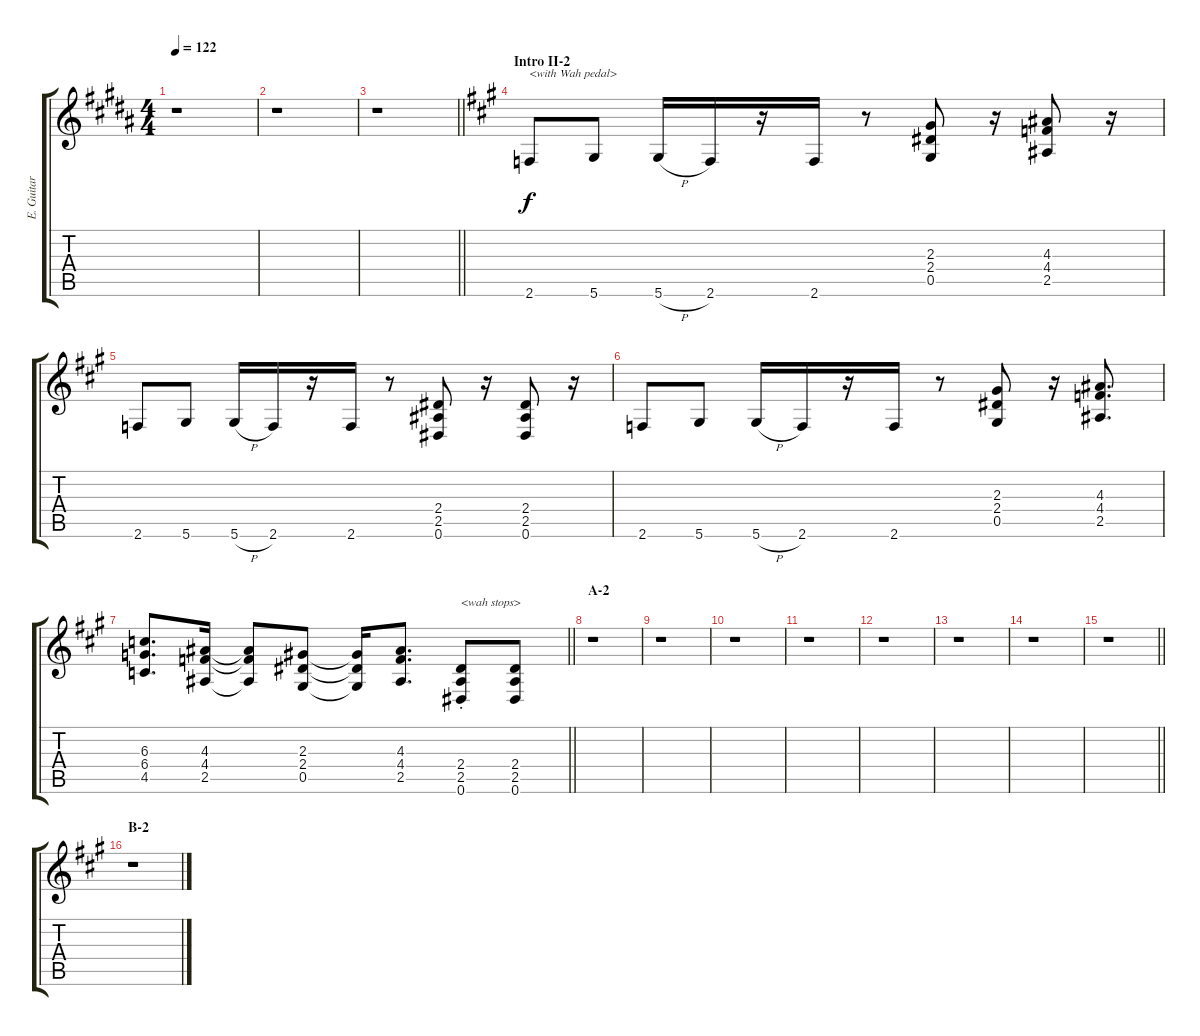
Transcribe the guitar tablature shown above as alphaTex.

\track ("E. Guitar III" "E. Guitar ") {instrument overdrivenguitar}
\staff {score tabs}
\tuning (Eb4 Bb3 Gb3 Db3 Ab2 Eb2) {hide}
\ts (4 4)
\tempo 122
\clef g2
\ks b
r.1{dy f} |
r.1 |
\barLineRight lightlight
r.1 |
\section ("" "Intro II-2")
\ks a
2.6.8{txt "<with Wah pedal>"} 5.6.8 5.6{h}.16 2.6.16 r.16 2.6.16 r.8 (2.3 2.4 0.5).8 r.16 (4.3 4.4 2.5).8 r.16 |
2.6.8 5.6.8 5.6{h}.16 2.6.16 r.16 2.6.16 r.8 (2.4 2.5 0.6).8 r.16 (2.4 2.5 0.6).8 r.16 |
2.6.8 5.6.8 5.6{h}.16 2.6.16 r.16 2.6.16 r.8 (2.3 2.4 0.5).8 r.16 (4.3 4.4 2.5).8{d} |
\barLineRight lightlight
(6.3 6.4 4.5).8{d} (4.3 4.4 2.5).16 (4.3{t} 4.4{t} 2.5{t}).8 (2.3 2.4 0.5).8 (2.3{t} 2.4{t} 0.5{t}).16 (4.3 4.4 2.5).8{d} (2.4{st} 2.5{st} 0.6{st}).8{txt "<wah stops>"} (2.4 2.5 0.6).8 |
\section ("" "A-2")
r.1 |
r.1 |
r.1 |
r.1 |
r.1 |
r.1 |
r.1 |
\barLineRight lightlight
r.1 |
\section ("" "B-2")
r.1
